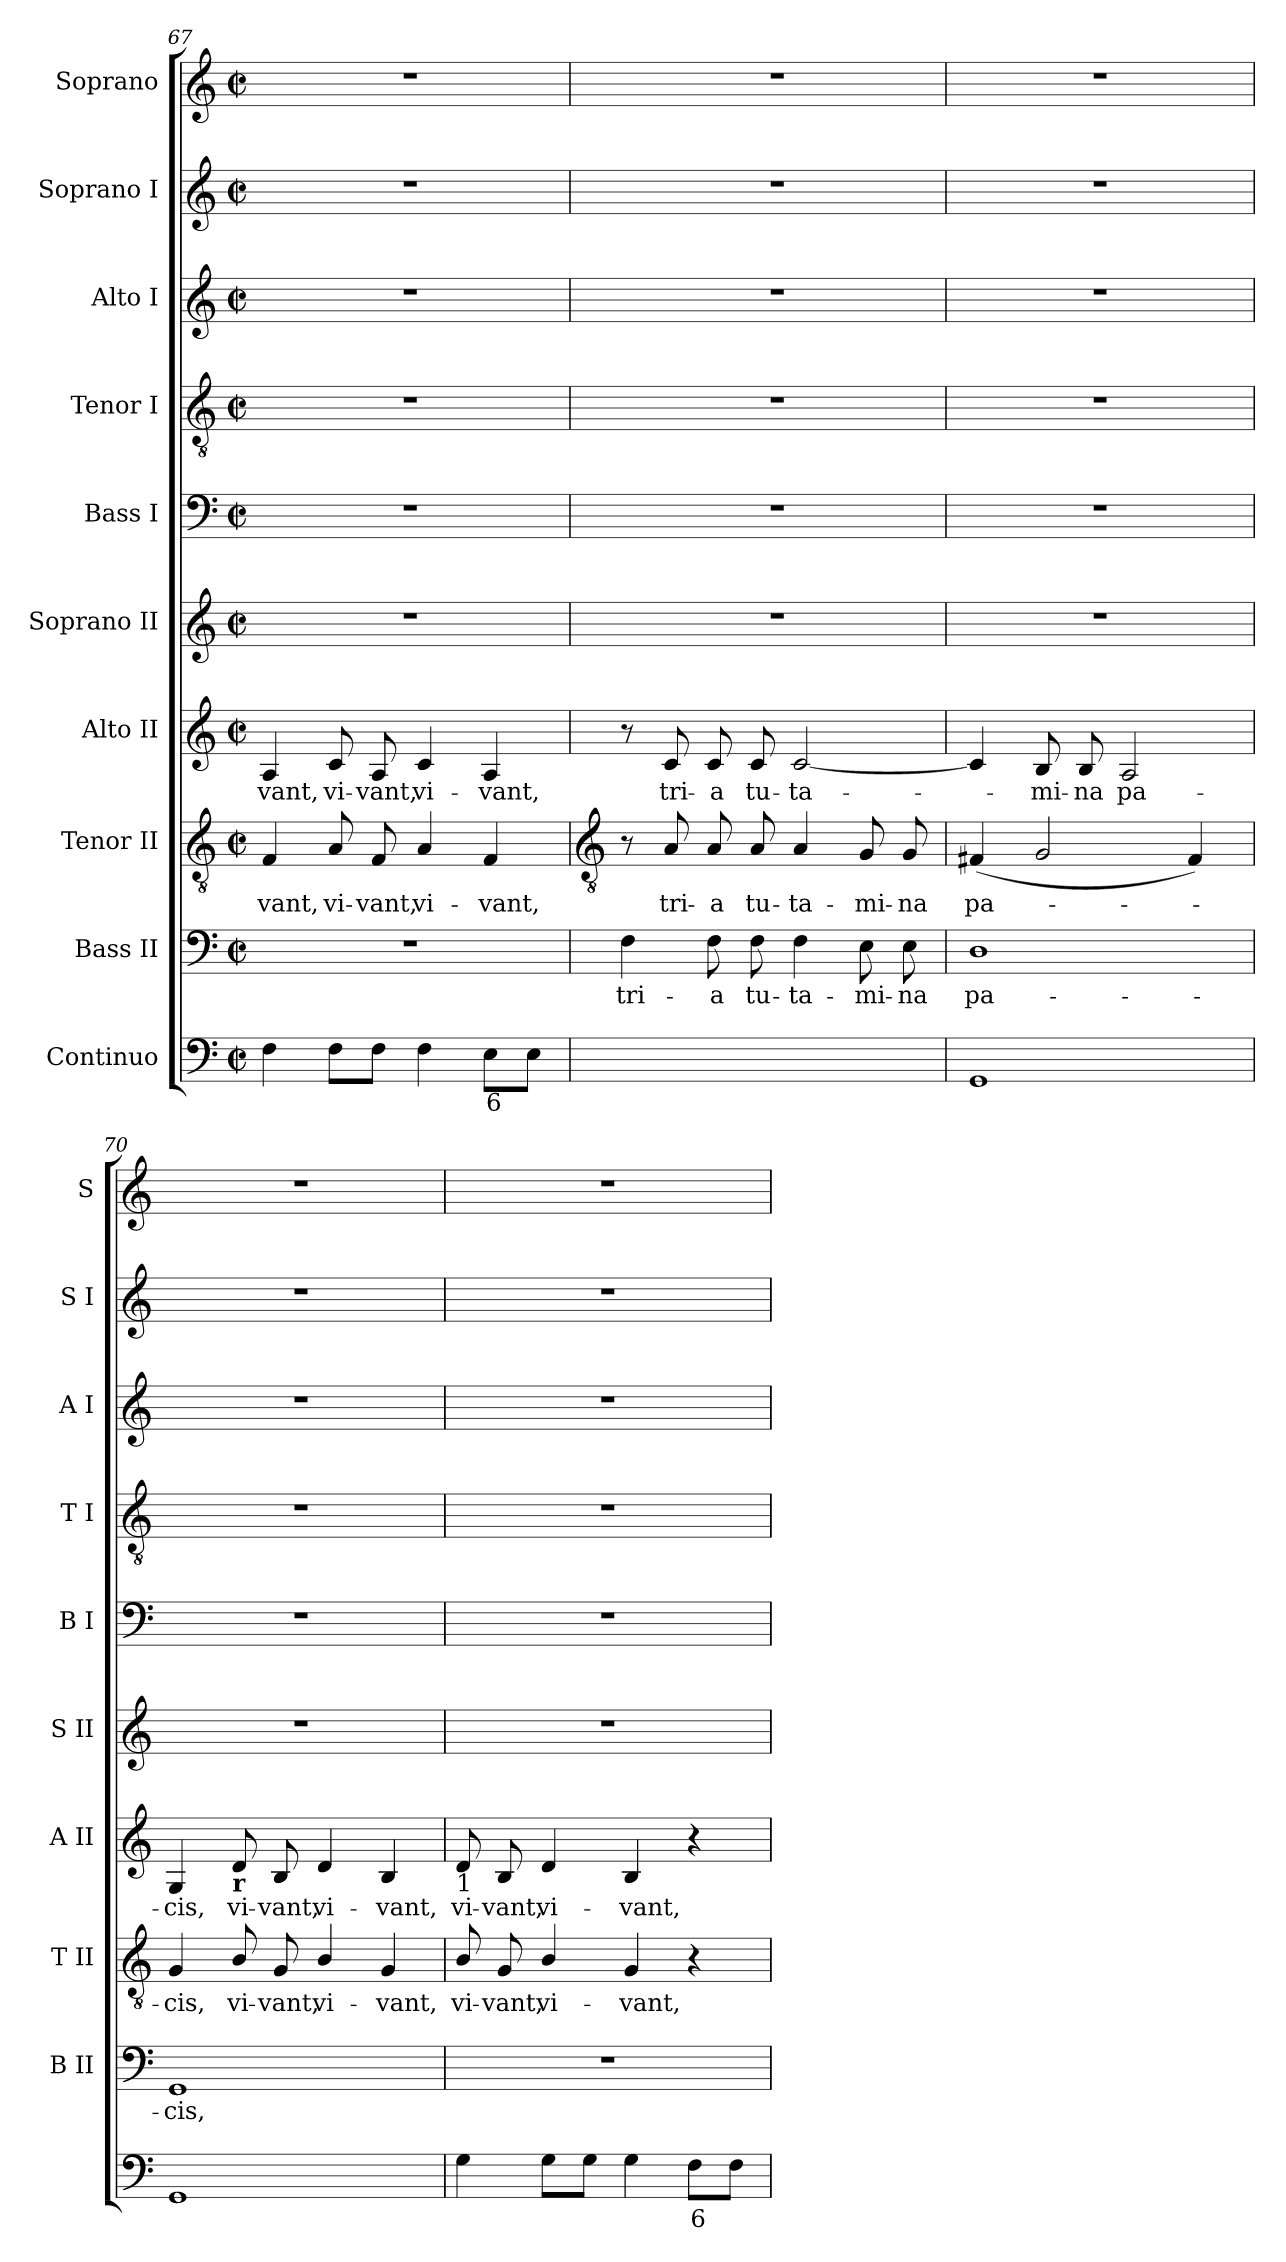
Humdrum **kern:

**kern	**text	**kern	**text	**kern	**text	**kern	**text	**kern	**kern	**kern	**kern	**kern	**kern
*part10	*part10	*part9	*part9	*part8	*part8	*part7	*part7	*part6	*part5	*part4	*part3	*part2	*part1
*staff10	*staff10	*staff9	*staff9	*staff8	*staff8	*staff7	*staff7	*staff6	*staff5	*staff4	*staff3	*staff2	*staff1
*I"Continuo	*	*I"Bass II	*	*I"Tenor II	*	*I"Alto II	*	*I"Soprano II	*I"Bass I	*I"Tenor I	*I"Alto I	*I"Soprano I	*I"Soprano
*	*	*I'B II	*	*I'T II	*	*I'A II	*	*I'S II	*I'B I	*I'T I	*I'A I	*I'S I	*I'S
!!LO:LB:g=z
*clefF4	*	*clefF4	*	*clefGv2	*	*clefG2	*	*clefG2	*clefF4	*clefGv2	*clefG2	*clefG2	*clefG2
*k[]	*	*k[]	*	*k[]	*	*k[]	*	*k[]	*k[]	*k[]	*k[]	*k[]	*k[]
*C:	*	*C:	*	*C:	*	*C:	*	*C:	*C:	*C:	*C:	*C:	*C:
*M2/2	*	*M2/2	*	*M2/2	*	*M2/2	*	*M2/2	*M2/2	*M2/2	*M2/2	*M2/2	*M2/2
*met(c|)	*	*met(c|)	*	*met(c|)	*	*met(c|)	*	*met(c|)	*met(c|)	*met(c|)	*met(c|)	*met(c|)	*met(c|)
=67	=67	=67	=67	=67	=67	=67	=67	=67	=67	=67	=67	=67	=67
!	!	!	!	!	!LO:LY:b	!	!LO:LY:b	!	!	!	!	!	!
4F	.	1r	.	4F	-vant,	4A	-vant,	1r	1r	1r	1r	1r	1r
!	!	!	!	!	!LO:LY:b	!	!LO:LY:b	!	!	!	!	!	!
8FL	.	.	.	8A	vi-	8c	vi-	.	.	.	.	.	.
!	!	!	!	!	!LO:LY:b	!	!LO:LY:b	!	!	!	!	!	!
8FJ	.	.	.	8F	-vant,	8A	-vant,	.	.	.	.	.	.
!	!	!	!	!	!LO:LY:b	!	!LO:LY:b	!	!	!	!	!	!
4F	.	.	.	4A	vi-	4c	vi-	.	.	.	.	.	.
!	!LO:LY:b	!	!	!	!LO:LY:b	!	!LO:LY:b	!	!	!	!	!	!
8EL	6	.	.	4F	-vant,	4A	-vant,	.	.	.	.	.	.
8EJ	.	.	.	.	.	.	.	.	.	.	.	.	.
!!LO:LB:g=z
=68	=68	=68	=68	=68	=68	=68	=68	=68	=68	=68	=68	=68	=68
*	*	*	*	*clefGv2	*	*	*	*	*	*	*	*	*
!	!LO:LY:b	!	!LO:LY:b	!	!	!	!	!	!	!	!	!	!
[4Dyy	3	4F	tri-	8r	.	8r	.	1r	1r	1r	1r	1r	1r
!	!	!	!	!	!LO:LY:b	!	!LO:LY:b	!	!	!	!	!	!
.	.	.	.	8A	tri-	8c	tri-	.	.	.	.	.	.
!	!LO:LY:b	!	!LO:LY:b	!	!LO:LY:b	!	!LO:LY:b	!	!	!	!	!	!
2Dyy_	4	8F	-a	8A	-a	8c	-a	.	.	.	.	.	.
!	!	!	!LO:LY:b	!	!LO:LY:b	!	!LO:LY:b	!	!	!	!	!	!
.	.	8F	tu-	8A	tu-	8c	tu-	.	.	.	.	.	.
!	!	!	!LO:LY:b	!	!LO:LY:b	!	!LO:LY:b	!	!	!	!	!	!
.	.	4F	-ta-	4A	-ta-	[2c	-ta-	.	.	.	.	.	.
!	!LO:LY:b	!	!LO:LY:b	!	!LO:LY:b	!	!	!	!	!	!	!	!
4Dyy]	3	8E	-mi-	8G	-mi-	.	.	.	.	.	.	.	.
!	!	!	!LO:LY:b	!	!LO:LY:b	!	!	!	!	!	!	!	!
.	.	8E	-na	8G	-na	.	.	.	.	.	.	.	.
=69	=69	=69	=69	=69	=69	=69	=69	=69	=69	=69	=69	=69	=69
!	!	!	!LO:LY:b	!	!LO:LY:b	!	!	!	!	!	!	!	!
1GG	.	1D	pa-	(<4F#X	pa-	4c]	.	1r	1r	1r	1r	1r	1r
!	!	!	!	!	!	!	!LO:LY:b	!	!	!	!	!	!
.	.	.	.	2G	.	8B	mi-	.	.	.	.	.	.
!	!	!	!	!	!	!	!LO:LY:b	!	!	!	!	!	!
.	.	.	.	.	.	8B	-na	.	.	.	.	.	.
!	!	!	!	!	!	!	!LO:LY:b	!	!	!	!	!	!
.	.	.	.	.	.	2A	pa-	.	.	.	.	.	.
.	.	.	.	4F#)	.	.	.	.	.	.	.	.	.
=70	=70	=70	=70	=70	=70	=70	=70	=70	=70	=70	=70	=70	=70
!	!	!	!LO:LY:b	!	!LO:LY:b	!	!LO:LY:b	!	!	!	!	!	!
1GG	.	1GG	-cis,	4G	cis,	4G	-cis,	1r	1r	1r	1r	1r	1r
!	!	!	!	!	!	!LO:TX:b:B:t=r	!	!	!	!	!	!	!
!	!	!	!	!	!LO:LY:b	!	!LO:LY:b	!	!	!	!	!	!
.	.	.	.	8B/	vi-	8d	vi-	.	.	.	.	.	.
!	!	!	!	!	!LO:LY:b	!	!LO:LY:b	!	!	!	!	!	!
.	.	.	.	8G	-vant,	8B	-vant,	.	.	.	.	.	.
!	!	!	!	!	!LO:LY:b	!	!LO:LY:b	!	!	!	!	!	!
.	.	.	.	4B/	vi-	4d	vi-	.	.	.	.	.	.
!	!	!	!	!	!LO:LY:b	!	!LO:LY:b	!	!	!	!	!	!
.	.	.	.	4G	-vant,	4B	-vant,	.	.	.	.	.	.
=71	=71	=71	=71	=71	=71	=71	=71	=71	=71	=71	=71	=71	=71
!	!	!	!	!	!	!LO:TX:b:t=1	!	!	!	!	!	!	!
!	!	!	!	!	!LO:LY:b	!	!LO:LY:b	!	!	!	!	!	!
4G	.	1r	.	8B/	vi-	8d	vi-	1r	1r	1r	1r	1r	1r
!	!	!	!	!	!LO:LY:b	!	!LO:LY:b	!	!	!	!	!	!
.	.	.	.	8G	-vant,	8B	-vant,	.	.	.	.	.	.
!	!	!	!	!	!LO:LY:b	!	!LO:LY:b	!	!	!	!	!	!
8GL	.	.	.	4B/	vi-	4d	vi-	.	.	.	.	.	.
8GJ	.	.	.	.	.	.	.	.	.	.	.	.	.
!	!	!	!	!	!LO:LY:b	!	!LO:LY:b	!	!	!	!	!	!
4G	.	.	.	4G	-vant,	4B	-vant,	.	.	.	.	.	.
!	!LO:LY:b	!	!	!	!	!	!	!	!	!	!	!	!
8FL	6	.	.	4r	.	4r	.	.	.	.	.	.	.
8FJ	.	.	.	.	.	.	.	.	.	.	.	.	.
=	=	=	=	=	=	=	=	=	=	=	=	=	=
*-	*-	*-	*-	*-	*-	*-	*-	*-	*-	*-	*-	*-	*-
